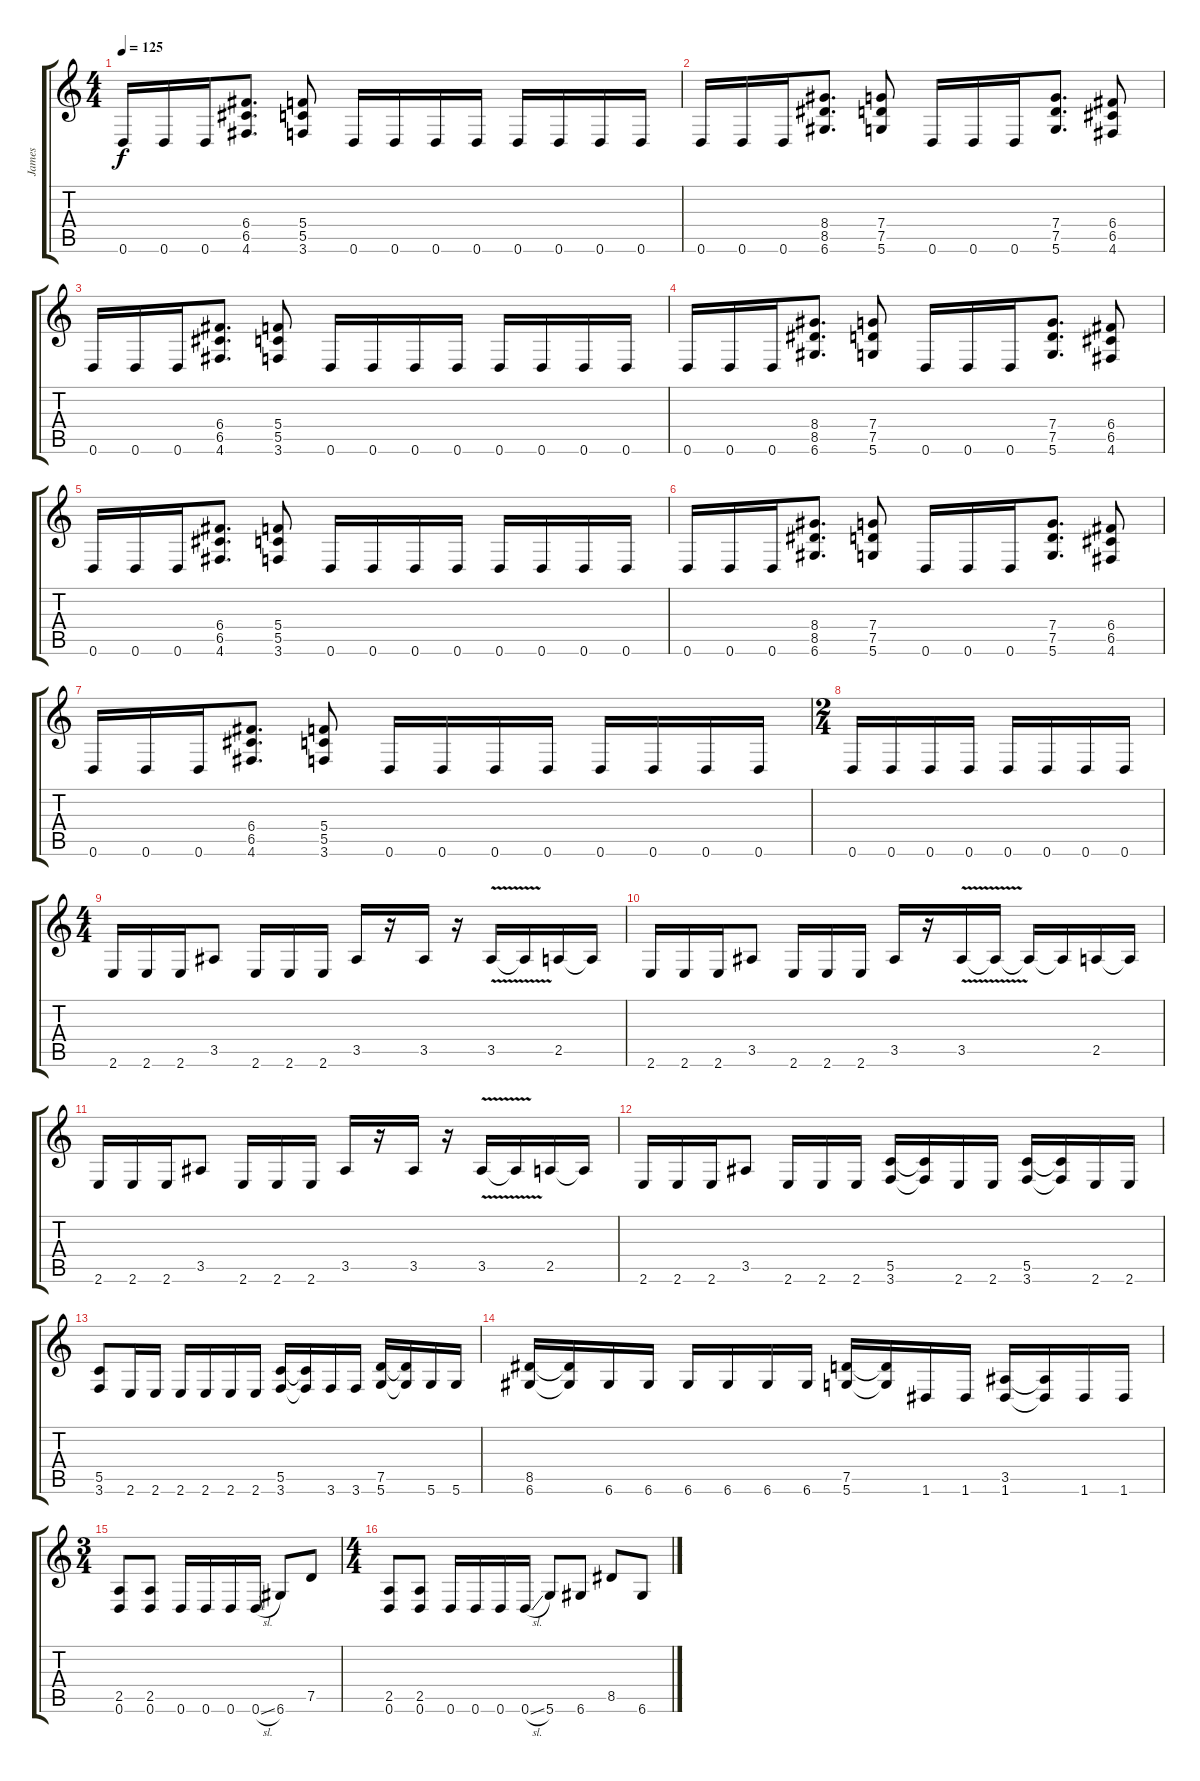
\track ("James" "James") {instrument distortionguitar}
\staff {score tabs}
\tuning (D4 A3 F3 C3 G2 D2) {hide}
\ts (4 4)
\tempo 125
\clef g2
\ks c
0.6.16{dy f} 0.6.16 0.6.16 (6.4 6.5 4.6).8{d} (5.4 5.5 3.6).8 0.6.16 0.6.16 0.6.16 0.6.16 0.6.16 0.6.16 0.6.16 0.6.16 |
0.6.16 0.6.16 0.6.16 (8.4 8.5 6.6).8{d} (7.4 7.5 5.6).8 0.6.16 0.6.16 0.6.16 (7.4 7.5 5.6).8{d} (6.4 6.5 4.6).8 |
0.6.16 0.6.16 0.6.16 (6.4 6.5 4.6).8{d} (5.4 5.5 3.6).8 0.6.16 0.6.16 0.6.16 0.6.16 0.6.16 0.6.16 0.6.16 0.6.16 |
0.6.16 0.6.16 0.6.16 (8.4 8.5 6.6).8{d} (7.4 7.5 5.6).8 0.6.16 0.6.16 0.6.16 (7.4 7.5 5.6).8{d} (6.4 6.5 4.6).8 |
0.6.16 0.6.16 0.6.16 (6.4 6.5 4.6).8{d} (5.4 5.5 3.6).8 0.6.16 0.6.16 0.6.16 0.6.16 0.6.16 0.6.16 0.6.16 0.6.16 |
0.6.16 0.6.16 0.6.16 (8.4 8.5 6.6).8{d} (7.4 7.5 5.6).8 0.6.16 0.6.16 0.6.16 (7.4 7.5 5.6).8{d} (6.4 6.5 4.6).8 |
0.6.16 0.6.16 0.6.16 (6.4 6.5 4.6).8{d} (5.4 5.5 3.6).8 0.6.16 0.6.16 0.6.16 0.6.16 0.6.16 0.6.16 0.6.16 0.6.16 |
\ts (2 4)
0.6.16 0.6.16 0.6.16 0.6.16 0.6.16 0.6.16 0.6.16 0.6.16 |
\ts (4 4)
2.6.16 2.6.16 2.6.16 3.5.8 2.6.16 2.6.16 2.6.16 3.5.16 r.16 3.5.16 r.16 3.5{v}.16 3.5{t}.16 2.5.16 2.5{t}.16 |
2.6.16 2.6.16 2.6.16 3.5.8 2.6.16 2.6.16 2.6.16 3.5.16 r.16 3.5{v}.16 3.5{t}.16 3.5{t}.16 3.5{t}.16 2.5.16 2.5{t}.16 |
2.6.16 2.6.16 2.6.16 3.5.8 2.6.16 2.6.16 2.6.16 3.5.16 r.16 3.5.16 r.16 3.5{v}.16 3.5{t}.16 2.5.16 2.5{t}.16 |
2.6.16 2.6.16 2.6.16 3.5.8 2.6.16 2.6.16 2.6.16 (5.5 3.6).16 (5.5{t} 3.6{t}).16 2.6.16 2.6.16 (5.5 3.6).16 (5.5{t} 3.6{t}).16 2.6.16 2.6.16 |
(5.5 3.6).8 2.6.16 2.6.16 2.6.16 2.6.16 2.6.16 2.6.16 (5.5 3.6).16 (5.5{t} 3.6{t}).16 3.6.16 3.6.16 (7.5 5.6).16 (7.5{t} 5.6{t}).16 5.6.16 5.6.16 |
(8.5 6.6).16 (8.5{t} 6.6{t}).16 6.6.16 6.6.16 6.6.16 6.6.16 6.6.16 6.6.16 (7.5 5.6).16 (7.5{t} 5.6{t}).16 1.6.16 1.6.16 (3.5 1.6).16 (3.5{t} 1.6{t}).16 1.6.16 1.6.16 |
\ts (3 4)
(2.5 0.6).8 (2.5 0.6).8 0.6.16 0.6.16 0.6.16 0.6{sl}.16 6.6.8 7.5.8 |
\ts (4 4)
(2.5 0.6).8 (2.5 0.6).8 0.6.16 0.6.16 0.6.16 0.6{sl}.16 5.6.8 6.6.8 8.5.8 6.6.8
